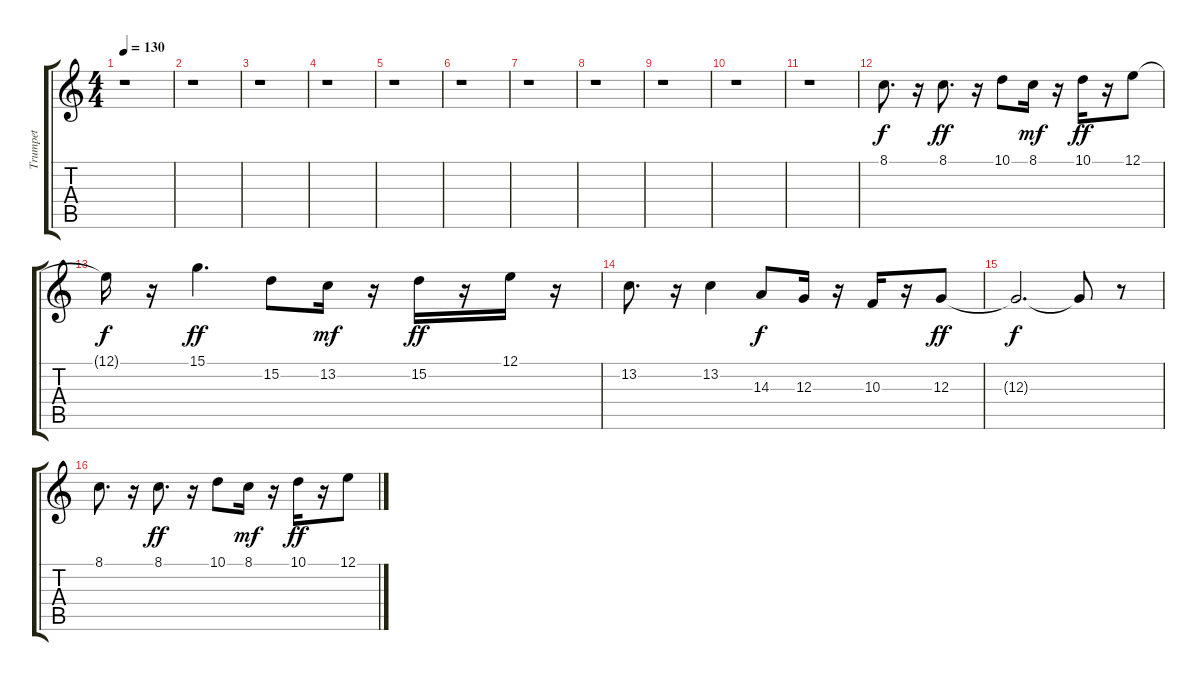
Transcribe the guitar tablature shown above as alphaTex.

\track ("Trumpet" "Trumpet") {instrument trumpet}
\staff {score tabs}
\tuning (E4 B3 G3 D3 A2 E2) {hide}
\ts (4 4)
\tempo 130
\clef g2
\ks c
r.1{dy f} |
r.1 |
r.1 |
r.1 |
r.1 |
r.1 |
r.1 |
r.1 |
r.1 |
r.1 |
r.1 |
8.1.8{d} r.16 8.1.8{d dy ff} r.16 10.1.8 8.1.16{dy mf} r.16 10.1.16{dy ff} r.16 12.1.8 |
12.1{t}.16{dy f} r.16 15.1.4{d dy ff} 15.2.8 13.2.16{dy mf} r.16 15.2.16{dy ff} r.16 12.1.16 r.16 |
13.2.8{d} r.16 13.2.4 14.3.8{dy f} 12.3.16 r.16 10.3.16 r.16 12.3.8{dy ff} |
12.3{t}.2{d dy f} 12.3{t}.8 r.8 |
8.1.8{d} r.16 8.1.8{d dy ff} r.16 10.1.8 8.1.16{dy mf} r.16 10.1.16{dy ff} r.16 12.1.8
